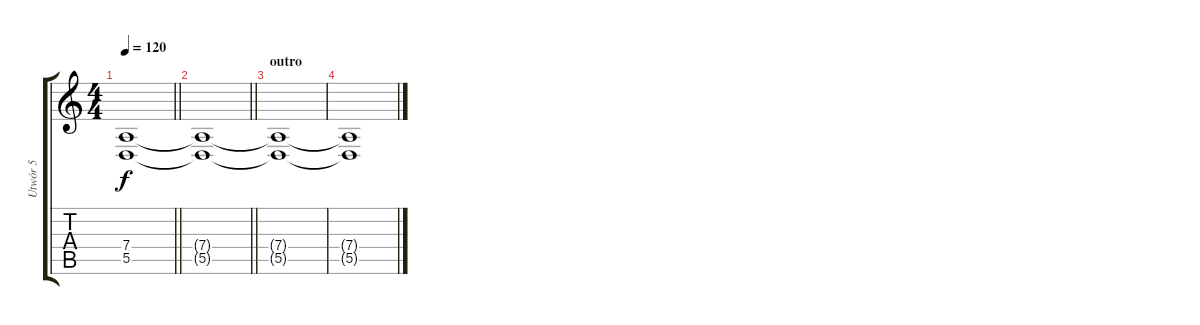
\track ("Utwór 5" "Utwór 5") {instrument churchorgan}
\staff {score tabs}
\tuning (E4 B3 G3 D3 A2 E2) {hide}
\ts (4 4)
\tempo 120
\clef g2
\barLineRight lightlight
\ks c
(7.4 5.5).1{dy f} |
\barLineRight lightlight
(7.4{t} 5.5{t}).1{volume 0} |
\section ("" "outro")
(7.4{t} 5.5{t}).1 |
(7.4{t} 5.5{t}).1
